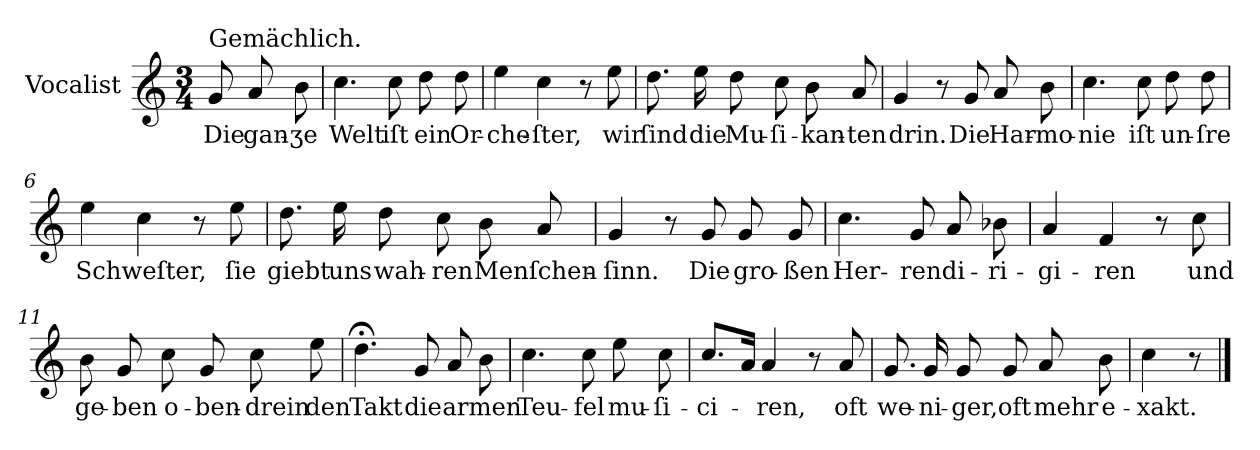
**kern	**text
*part1	*part1
*staff1	*staff1
*I"Vocalist	*
*clefG2	*
*k[]	*
*C:	*
*M3/4	*
=	=
!LO:TX:a:t=Gemächlich.	!
8g	Die
8a	gan-
8b	-ʒe
=1	=1
4.cc	Welt
8cc	iſt
8dd	ein
8dd	Or-
=2	=2
4ee	-che-
4cc	-ſter,
8r	.
8ee	wir
=3	=3
8.dd	ſind
16ee	die
8dd	Mu-
8cc	-ſi-
8b	-kan-
8a	-ten
=4	=4
4g	drin.
8r	.
8g	Die
8a	Har-
8b	-mo-
=5	=5
4.cc	-nie
8cc	iſt
8dd	un-
8dd	-ſre
=6	=6
4ee	Schweſter,
4cc	.
8r	.
8ee	ſie
=7	=7
8.dd	giebt
16ee	uns
8dd	wah-
8cc	-ren
8b	Menſchen-
8a	.
=8	=8
4g	-ſinn.
8r	.
8g	Die
8g	gro-
8g	-ßen
=9	=9
4.cc	Her-
8g	-ren
8a	di-
8b-X	-ri-
=10	=10
4a	-gi-
4f	-ren
8r	.
8cc	und
=11	=11
8b	ge-
8g	-ben
8cc	o-
8g	-ben-
8cc	-drein
8ee	den
=12	=12
4.dd;<	Takt
8g	die
8a	armen
8b	.
=13	=13
4.cc	Teu-
8cc	-fel
8ee	mu-
8cc	-ſi-
=14	=14
8.cc/L	-ci-
16aJk	.
4a	-ren,
8r	.
8a	oft
=15	=15
8.g	we-
16g	-ni-
8g	-ger,
8g	oft
8a	mehr
8b	e-
=16	=16
4cc	-xakt.
8r	.
==	==
*-	*-
